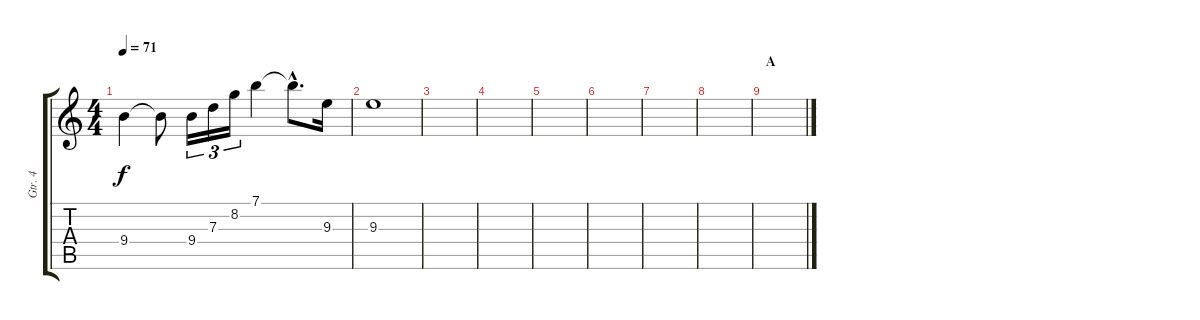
\track ("Gtr. 4" "Gtr. 4") {instrument distortionguitar}
\staff {score tabs}
\tuning (E4 B3 G3 D3 A2 E2) {hide}
\ts (4 4)
\tempo 71
\clef g2
\ks c
9.4.4{dy f} 9.4{t}.8 9.4.16{tu (3 2)} 7.3.16{tu (3 2)} 8.2.16{tu (3 2)} 7.1.4 7.1{hac t}.8{d} 9.3.16 |
9.3.1 |
|
|
|
|
|
|
\section ("" "A")
